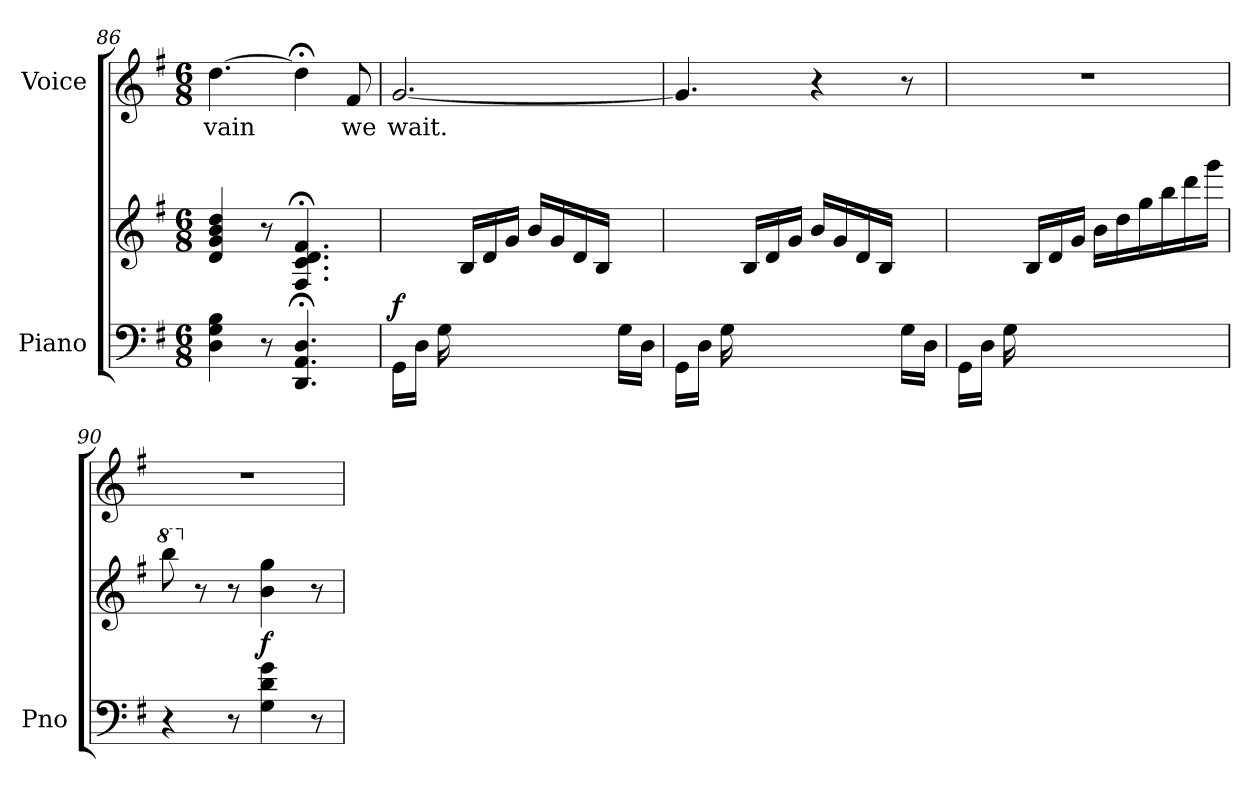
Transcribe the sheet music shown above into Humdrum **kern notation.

**kern	**kern	**dynam	**kern	**text
*part2	*part2	*part2	*part1	*part1
*staff3	*staff2	*staff2/3	*staff1	*staff1
*I"Piano	*	*	*I"Voice	*
*I'Pno	*	*	*	*
*clefF4	*clefG2	*	*clefG2	*
*k[f#]	*k[f#]	*	*k[f#]	*
*M6/8	*M6/8	*	*M6/8	*
=86	=86	=86	=86	=86
4D\ 4G\ 4B\	4d/ 4g/ 4b/ 4dd/	.	[4.dd\	vain
8r	8r	.	.	.
4.DD/; 4.AA/; 4.D/;	4.F#/;< 4.c/;< 4.d/;< 4.f#/;<	.	4dd;<\]	.
.	.	.	8f#/	we
=87	=87	=87	=87	=87
*	*^	*	*	*
!	!	!	!LO:DY:a=2	!	!
16GG\LL	2.ryy	8.ryy	f	[2.g/	wait.
16D\JJ	.	.	.	.	.
16G\	.	.	.	.	.
4..ryy	.	16B/LL	.	.	.
.	.	16d/	.	.	.
.	.	16g/JJ	.	.	.
.	.	16b/LL	.	.	.
.	.	16g/	.	.	.
.	.	16d/	.	.	.
.	.	16B/JJ	.	.	.
16G\LL	.	8ryy	.	.	.
16D\JJ	.	.	.	.	.
=88	=88	=88	=88	=88	=88
16GG\LL	2.ryy	8.ryy	.	4.g/]	.
16D\JJ	.	.	.	.	.
16G\	.	.	.	.	.
4..ryy	.	16B/LL	.	.	.
.	.	16d/	.	.	.
.	.	16g/JJ	.	.	.
.	.	16b/LL	.	4r	.
.	.	16g/	.	.	.
.	.	16d/	.	.	.
.	.	16B/JJ	.	.	.
16G\LL	.	8ryy	.	8r	.
16D\JJ	.	.	.	.	.
=89	=89	=89	=89	=89	=89
(16GG\LL	2.ryy	8.ryy	.	2.r	.
16D\JJ	.	.	.	.	.
16G\	.	.	.	.	.
2ryy	.	16B/LL	.	.	.
.	.	16d/	.	.	.
.	.	16g/JJ	.	.	.
.	.	16b\LL	.	.	.
.	.	16dd\	.	.	.
.	.	16gg\	.	.	.
.	.	16bb\	.	.	.
.	.	16ddd\	.	.	.
16ryy	.	16ggg\JJ)	.	.	.
*	*v	*v	*	*	*
=90	=90	=90	=90	=90
*	*8va	*	*	*
4r	8bbb\	.	2.r	.
*	*X8va	*	*	*
.	8r	.	.	.
8r	8r	.	.	.
!	!	!LO:DY:b	!	!
4G\ 4d\ 4g\	4b\ 4gg\	f	.	.
8r	8r	.	.	.
=	=	=	=	=
*-	*-	*-	*-	*-
